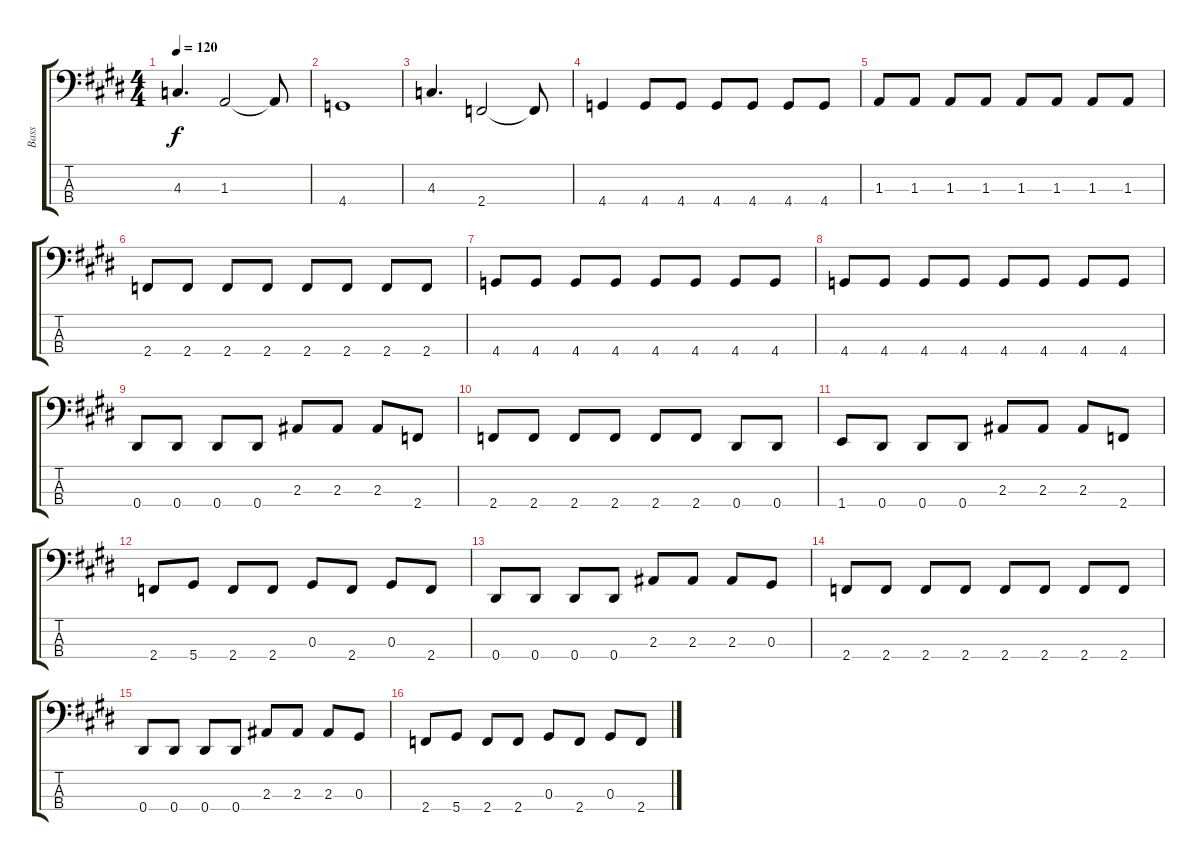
\track ("Bass" "Bass") {instrument electricbassfinger}
\staff {score tabs}
\tuning (Gb2 Db2 Ab1 Eb1) {hide}
\ts (4 4)
\tempo 120
\clef f4
\ks e
4.3.4{d dy f} 1.3.2 1.3{t}.8 |
4.4.1 |
4.3.4{d} 2.4.2 2.4{t}.8 |
4.4.4 4.4.8 4.4.8 4.4.8 4.4.8 4.4.8 4.4.8 |
1.3.8 1.3.8 1.3.8 1.3.8 1.3.8 1.3.8 1.3.8 1.3.8 |
2.4.8 2.4.8 2.4.8 2.4.8 2.4.8 2.4.8 2.4.8 2.4.8 |
4.4.8 4.4.8 4.4.8 4.4.8 4.4.8 4.4.8 4.4.8 4.4.8 |
4.4.8 4.4.8 4.4.8 4.4.8 4.4.8 4.4.8 4.4.8 4.4.8 |
\ks c#minor
0.4.8 0.4.8 0.4.8 0.4.8 2.3.8 2.3.8 2.3.8 2.4.8 |
\ks e
2.4.8 2.4.8 2.4.8 2.4.8 2.4.8 2.4.8 0.4.8 0.4.8 |
\ks c#minor
1.4.8 0.4.8 0.4.8 0.4.8 2.3.8 2.3.8 2.3.8 2.4.8 |
\ks e
2.4.8 5.4.8 2.4.8 2.4.8 0.3.8 2.4.8 0.3.8 2.4.8 |
\ks c#minor
0.4.8 0.4.8 0.4.8 0.4.8 2.3.8 2.3.8 2.3.8 0.3.8 |
\ks e
2.4.8 2.4.8 2.4.8 2.4.8 2.4.8 2.4.8 2.4.8 2.4.8 |
\ks c#minor
0.4.8 0.4.8 0.4.8 0.4.8 2.3.8 2.3.8 2.3.8 0.3.8 |
\ks e
2.4.8 5.4.8 2.4.8 2.4.8 0.3.8 2.4.8 0.3.8 2.4.8
